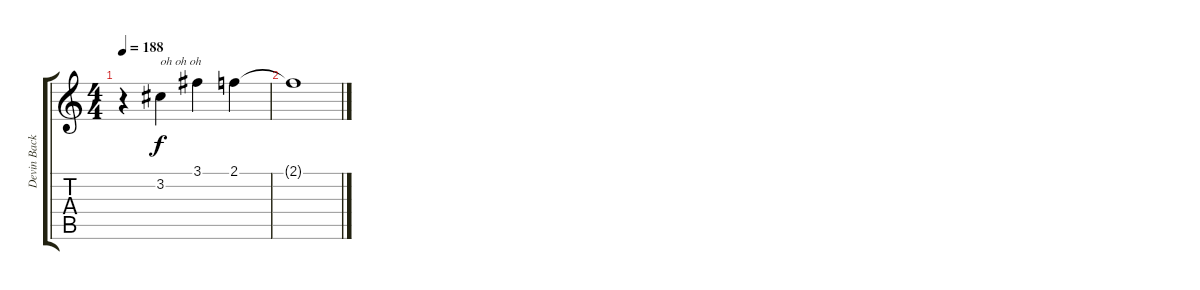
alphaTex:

\track ("Devin Back Vocals" "Devin Back") {instrument distortionguitar}
\staff {score tabs}
\tuning (Eb4 Bb3 Gb3 Db3 Ab2 Db2) {hide}
\ts (4 4)
\tempo 188
\clef g2
\ks c
r.4{dy f} 3.2.4{txt "oh oh oh"} 3.1.4 2.1.4 |
2.1{t}.1
